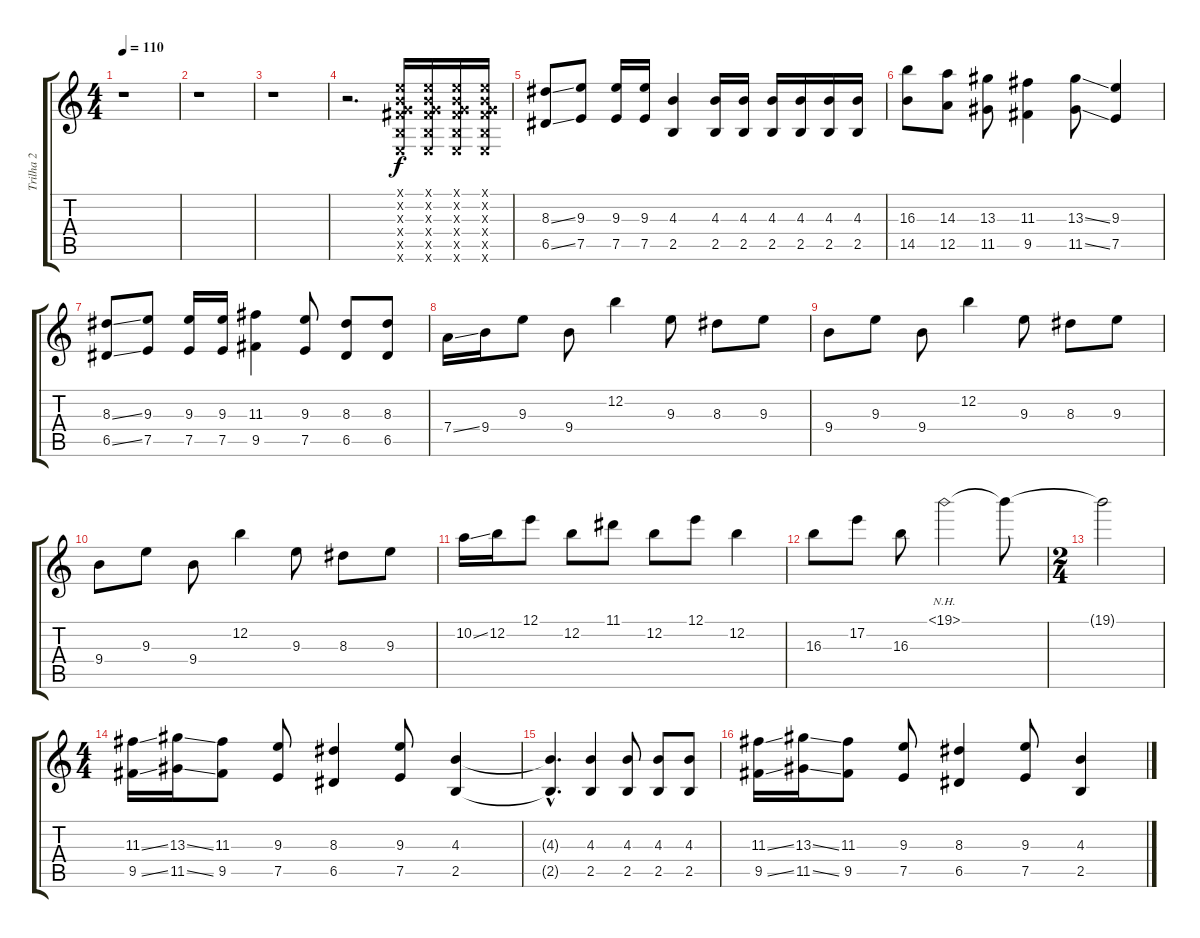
\track ("Trilha 2" "Trilha 2") {instrument distortionguitar}
\staff {score tabs}
\tuning (E4 B3 G3 D3 A2 E2) {hide}
\ts (4 4)
\tempo 110
\clef g2
\ks c
r.1{dy f instrument distortionguitar} |
r.1 |
r.1 |
r.2{d} (0.1{x} 0.2{x} 0.3{x} 4.4{x} 2.5{x} 0.6{x}).16 (0.1{x} 0.2{x} 0.3{x} 4.4{x} 2.5{x} 0.6{x}).16 (0.1{x} 0.2{x} 0.3{x} 4.4{x} 2.5{x} 0.6{x}).16 (0.1{x} 0.2{x} 0.3{x} 4.4{x} 2.5{x} 0.6{x}).16 |
(8.3{ss} 6.5{ss}).8 (9.3 7.5).8 (9.3 7.5).16 (9.3 7.5).16 (4.3 2.5).4 (4.3 2.5).16 (4.3 2.5).16 (4.3 2.5).16 (4.3 2.5).16 (4.3 2.5).16 (4.3 2.5).16 |
(16.3 14.5).8 (14.3 12.5).8 (13.3 11.5).8 (11.3 9.5).4 (13.3{ss} 11.5{ss}).8 (9.3 7.5).4 |
(8.3{ss} 6.5{ss}).8 (9.3 7.5).8 (9.3 7.5).16 (9.3 7.5).16 (11.3 9.5).4 (9.3 7.5).8 (8.3 6.5).8 (8.3 6.5).8 |
7.4{ss}.16 9.4.16 9.3.8 9.4.8 12.2.4 9.3.8 8.3.8 9.3.8 |
9.4.8 9.3.8 9.4.8 12.2.4 9.3.8 8.3.8 9.3.8 |
9.4.8 9.3.8 9.4.8 12.2.4 9.3.8 8.3.8 9.3.8 |
10.2{ss}.16 12.2.16 12.1.8 12.2.8 11.1.8 12.2.8 12.1.8 12.2.4 |
16.3.8 17.2.8 16.3.8 19.1{nh}.2 19.1{t}.8 |
\ts (2 4)
19.1{t}.2 |
\ts (4 4)
(11.3{ss} 9.5{ss}).16 (13.3{ss} 11.5{ss}).16 (11.3 9.5).8 (9.3 7.5).8 (8.3 6.5).4 (9.3 7.5).8 (4.3 2.5).4 |
(4.3{hac t} 2.5{hac t}).4{d} (4.3 2.5).4 (4.3 2.5).8 (4.3 2.5).8 (4.3 2.5).8 |
(11.3{ss} 9.5{ss}).16 (13.3{ss} 11.5{ss}).16 (11.3 9.5).8 (9.3 7.5).8 (8.3 6.5).4 (9.3 7.5).8 (4.3 2.5).4
